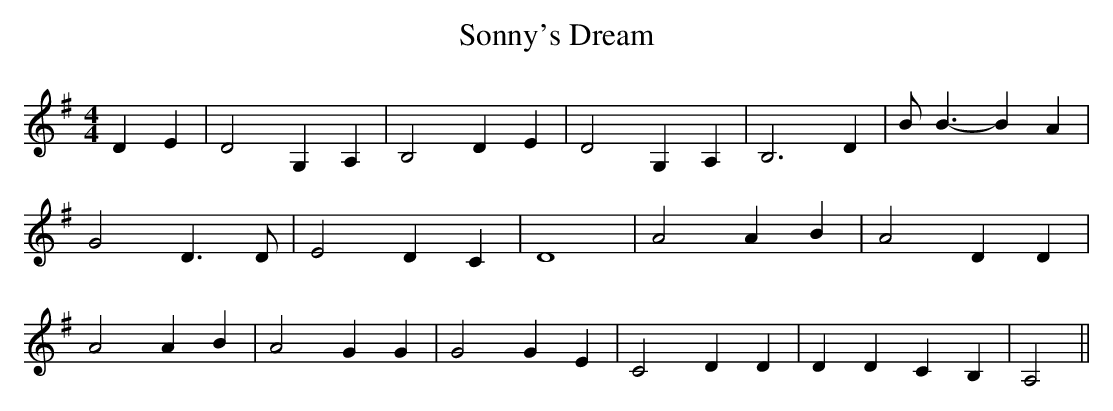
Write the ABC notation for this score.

X:1
T:Sonny's Dream
M:4/4
L:1/4
K:G
 D E| D2 G, A,| B,2 D E| D2 G, A,| B,3 D| B/2 B3/2- B A| G2 D3/2 D/2|\
 E2 D C| D4| A2 A B| A2 D D| A2 A B| A2 G G| G2 G E| C2 D D| D D C B,|\
 A,2||
